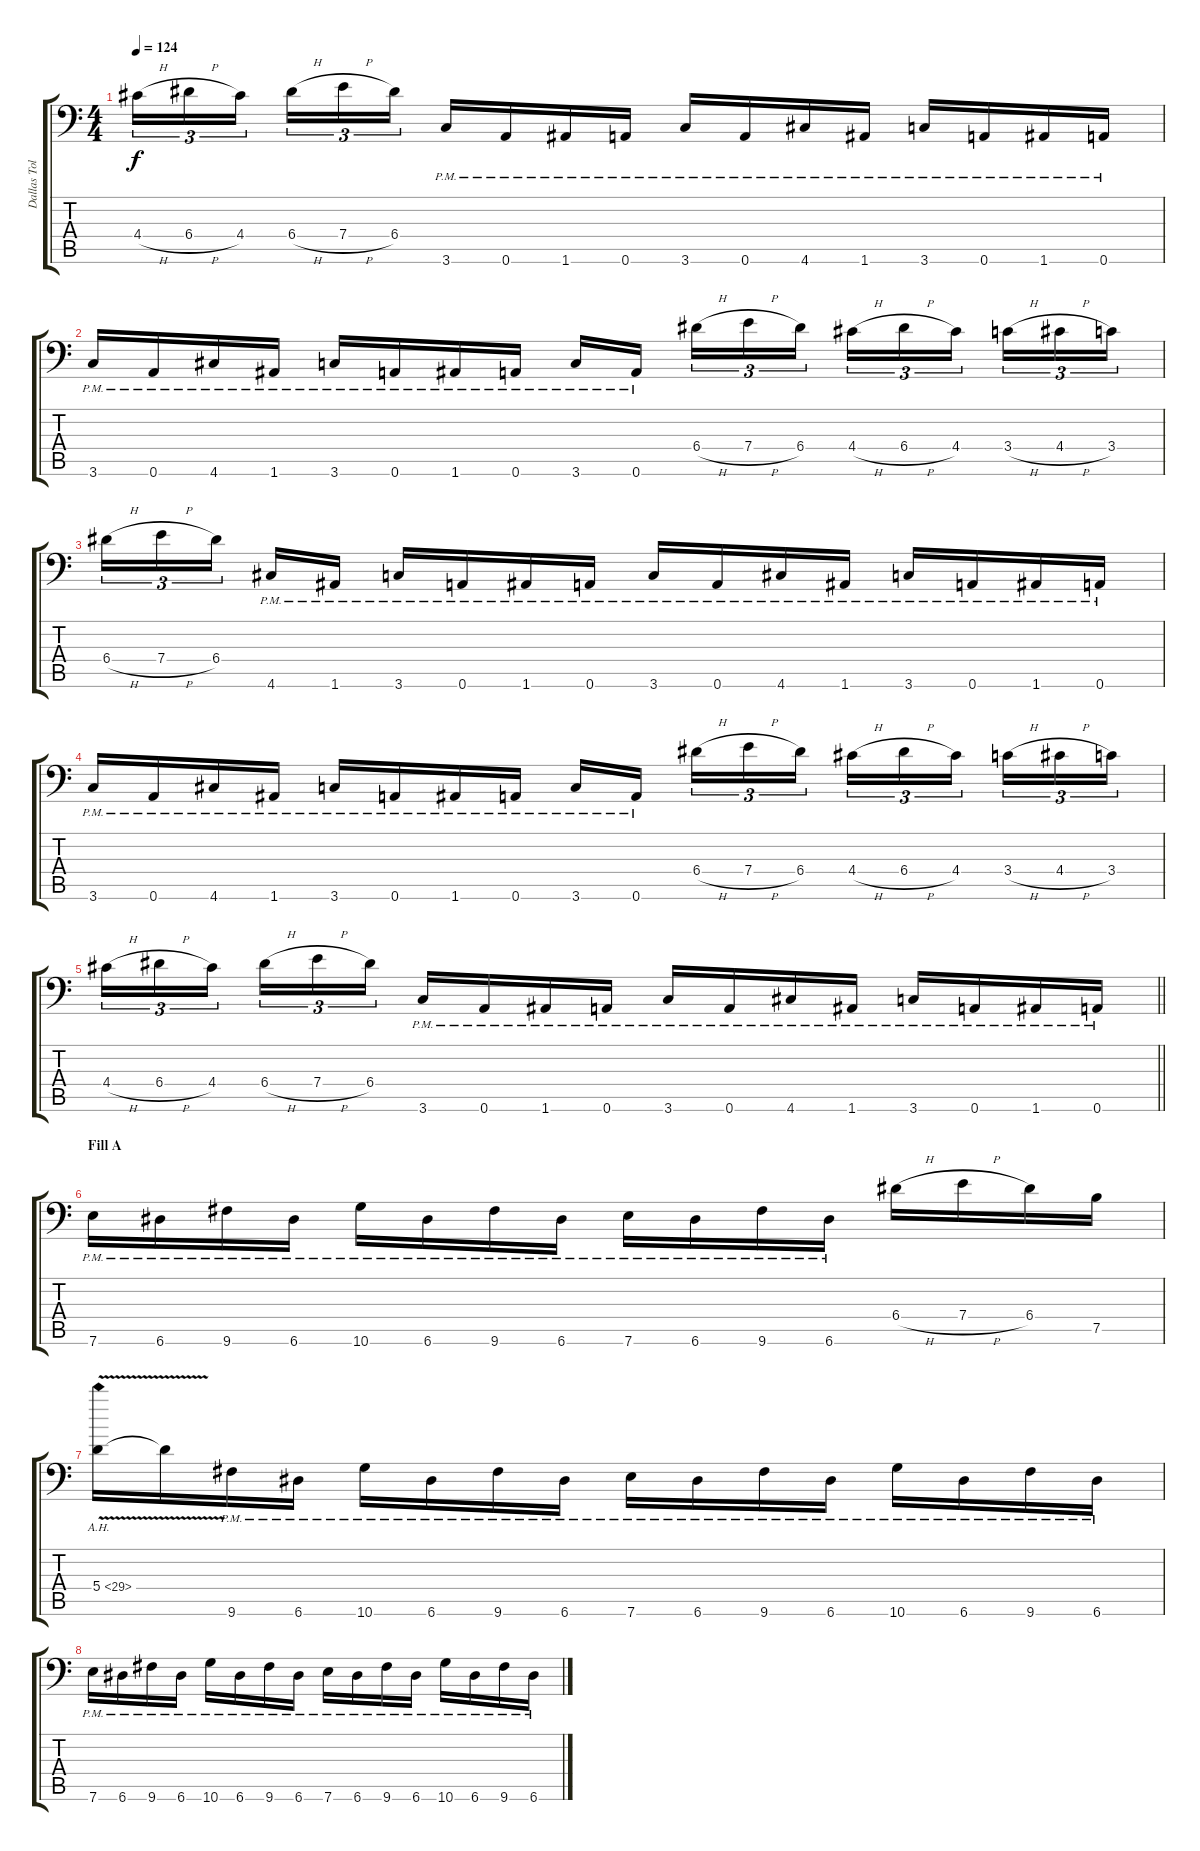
\track ("Dallas Toler-Wade" "Dallas Tol") {instrument distortionguitar}
\staff {score tabs}
\tuning (B3 Gb3 D3 A2 E2 A1) {hide}
\ts (4 4)
\tempo 124
\clef f4
\ks c
4.4{h}.16{tu (3 2) dy f} 6.4{h}.16{tu (3 2)} 4.4.16{tu (3 2) beam splitsecondary} 6.4{h}.16{tu (3 2)} 7.4{h}.16{tu (3 2)} 6.4.16{tu (3 2)} 3.6{pm}.16 0.6{pm}.16 1.6{pm}.16 0.6{pm}.16 3.6{pm}.16 0.6{pm}.16 4.6{pm}.16 1.6{pm}.16 3.6{pm}.16 0.6{pm}.16 1.6{pm}.16 0.6{pm}.16 |
3.6{pm}.16 0.6{pm}.16 4.6{pm}.16 1.6{pm}.16 3.6{pm}.16 0.6{pm}.16 1.6{pm}.16 0.6{pm}.16 3.6{pm}.16 0.6{pm}.16{beam splitsecondary} 6.4{h}.16{tu (3 2)} 7.4{h}.16{tu (3 2)} 6.4.16{tu (3 2)} 4.4{h}.16{tu (3 2)} 6.4{h}.16{tu (3 2)} 4.4.16{tu (3 2) beam splitsecondary} 3.4{h}.16{tu (3 2)} 4.4{h}.16{tu (3 2)} 3.4.16{tu (3 2)} |
6.4{h}.16{tu (3 2)} 7.4{h}.16{tu (3 2)} 6.4.16{tu (3 2) beam splitsecondary} 4.6{pm}.16 1.6{pm}.16 3.6{pm}.16 0.6{pm}.16 1.6{pm}.16 0.6{pm}.16 3.6{pm}.16 0.6{pm}.16 4.6{pm}.16 1.6{pm}.16 3.6{pm}.16 0.6{pm}.16 1.6{pm}.16 0.6{pm}.16 |
3.6{pm}.16 0.6{pm}.16 4.6{pm}.16 1.6{pm}.16 3.6{pm}.16 0.6{pm}.16 1.6{pm}.16 0.6{pm}.16 3.6{pm}.16 0.6{pm}.16{beam splitsecondary} 6.4{h}.16{tu (3 2)} 7.4{h}.16{tu (3 2)} 6.4.16{tu (3 2)} 4.4{h}.16{tu (3 2)} 6.4{h}.16{tu (3 2)} 4.4.16{tu (3 2) beam splitsecondary} 3.4{h}.16{tu (3 2)} 4.4{h}.16{tu (3 2)} 3.4.16{tu (3 2)} |
\barLineRight lightlight
4.4{h}.16{tu (3 2)} 6.4{h}.16{tu (3 2)} 4.4.16{tu (3 2) beam splitsecondary} 6.4{h}.16{tu (3 2)} 7.4{h}.16{tu (3 2)} 6.4.16{tu (3 2)} 3.6{pm}.16 0.6{pm}.16 1.6{pm}.16 0.6{pm}.16 3.6{pm}.16 0.6{pm}.16 4.6{pm}.16 1.6{pm}.16 3.6{pm}.16 0.6{pm}.16 1.6{pm}.16 0.6{pm}.16 |
\section ("" "Fill A")
7.6{pm}.16 6.6{pm}.16 9.6{pm}.16 6.6{pm}.16 10.6{pm}.16 6.6{pm}.16 9.6{pm}.16 6.6{pm}.16 7.6{pm}.16 6.6{pm}.16 9.6{pm}.16 6.6{pm}.16 6.4{h}.16 7.4{h}.16 6.4.16 7.5.16 |
5.4{ah 24 v}.16 5.4{t}.16 9.6{pm}.16 6.6{pm}.16 10.6{pm}.16 6.6{pm}.16 9.6{pm}.16 6.6{pm}.16 7.6{pm}.16 6.6{pm}.16 9.6{pm}.16 6.6{pm}.16 10.6{pm}.16 6.6{pm}.16 9.6{pm}.16 6.6{pm}.16 |
7.6{pm}.16 6.6{pm}.16 9.6{pm}.16 6.6{pm}.16 10.6{pm}.16 6.6{pm}.16 9.6{pm}.16 6.6{pm}.16 7.6{pm}.16 6.6{pm}.16 9.6{pm}.16 6.6{pm}.16 10.6{pm}.16 6.6{pm}.16 9.6{pm}.16 6.6{pm}.16
